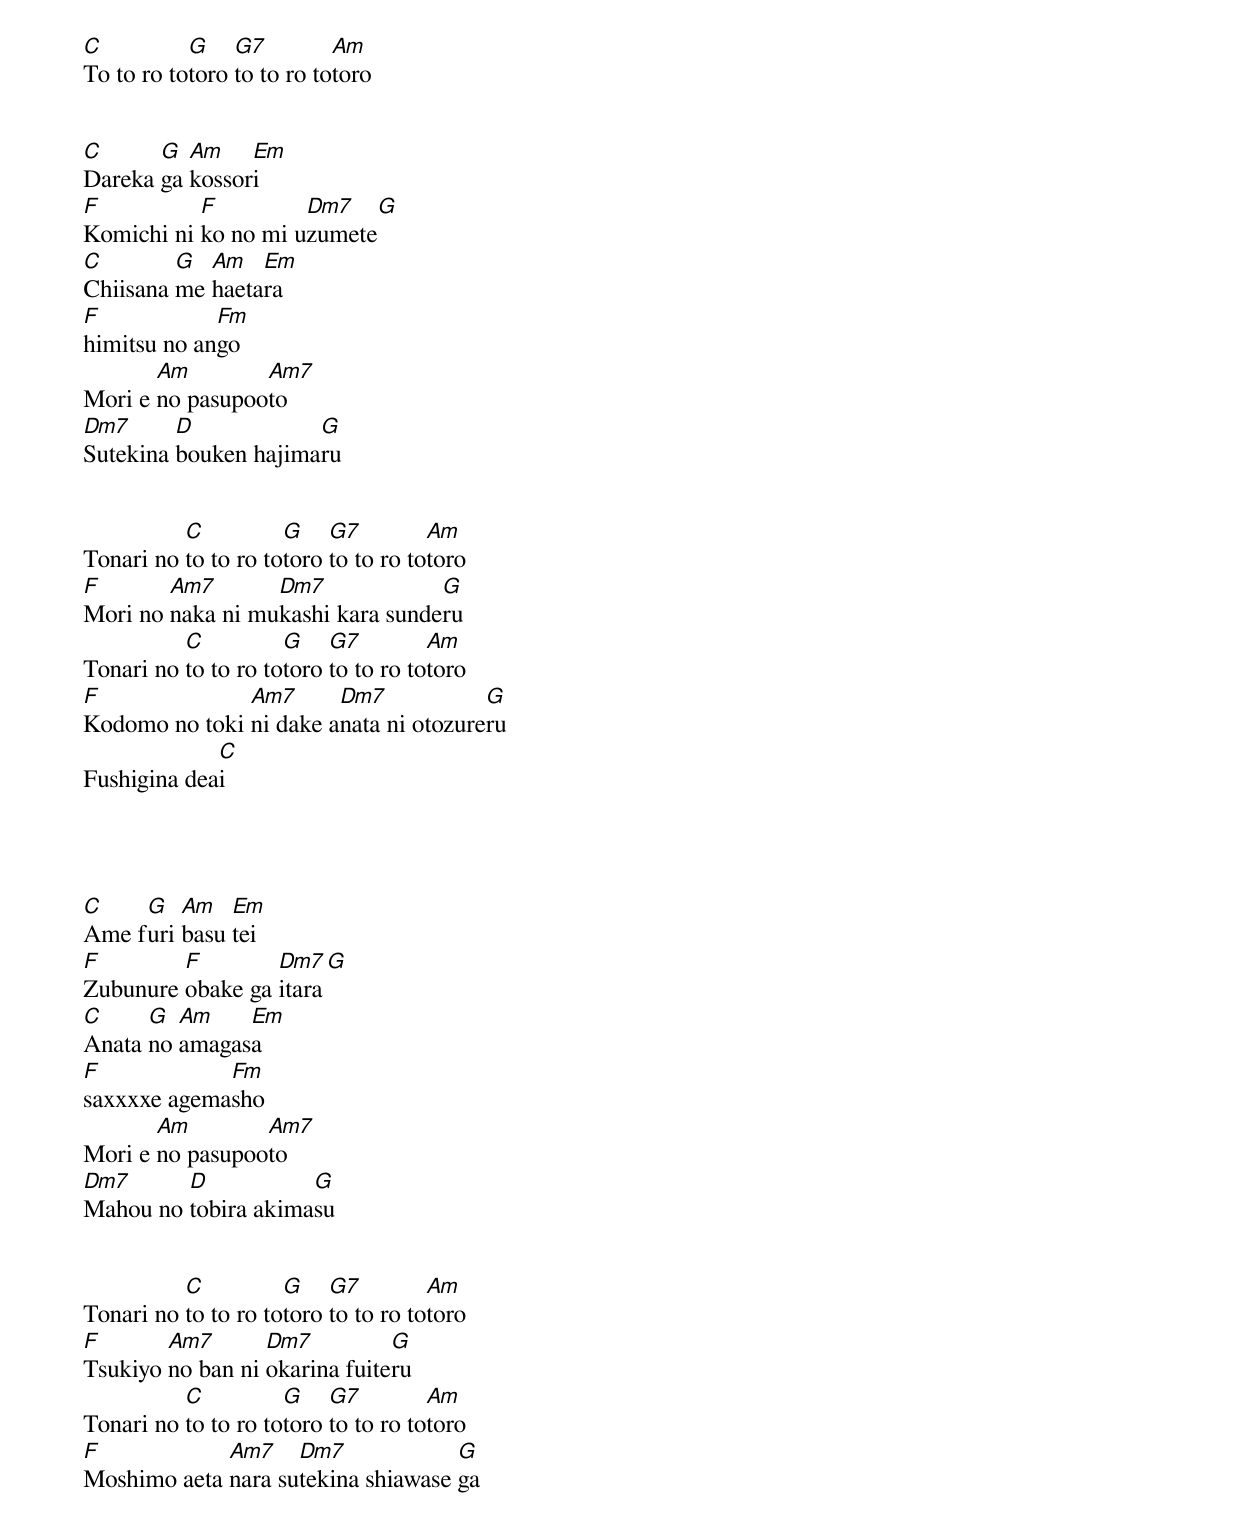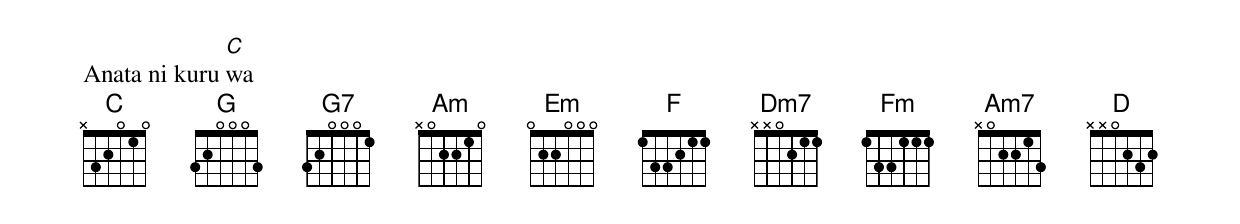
C          G    G7         Am
To to ro totoro to to ro totoro


C      G  Am    Em
Dareka ga kossori
F          F         Dm7      G
Komichi ni ko no mi uzumete
C        G  Am   Em
Chiisana me haetara
F            Fm
himitsu no ango
       Am        Am7
Mori e no pasupooto
Dm7      D            G
Sutekina bouken hajimaru


          C          G    G7         Am
Tonari no to to ro totoro to to ro totoro
F       Am7       Dm7             G
Mori no naka ni mukashi kara sunderu
          C          G    G7         Am
Tonari no to to ro totoro to to ro totoro
F              Am7      Dm7            G
Kodomo no toki ni dake anata ni otozureru
             C
Fushigina deai




C    G   Am   Em
Ame furi basu tei
F        F        Dm7   G
Zubunure obake ga itara
C     G  Am    Em
Anata no amagasa
F            Fm
saxxxxe agemasho
       Am        Am7
Mori e no pasupooto
Dm7      D           G
Mahou no tobira akimasu


          C          G    G7         Am
Tonari no to to ro totoro to to ro totoro
F       Am7       Dm7          G
Tsukiyo no ban ni okarina fuiteru
          C          G    G7         Am
Tonari no to to ro totoro to to ro totoro
F            Am7    Dm7             G
Moshimo aeta nara sutekina shiawase ga
              C
Anata ni kuru wa
